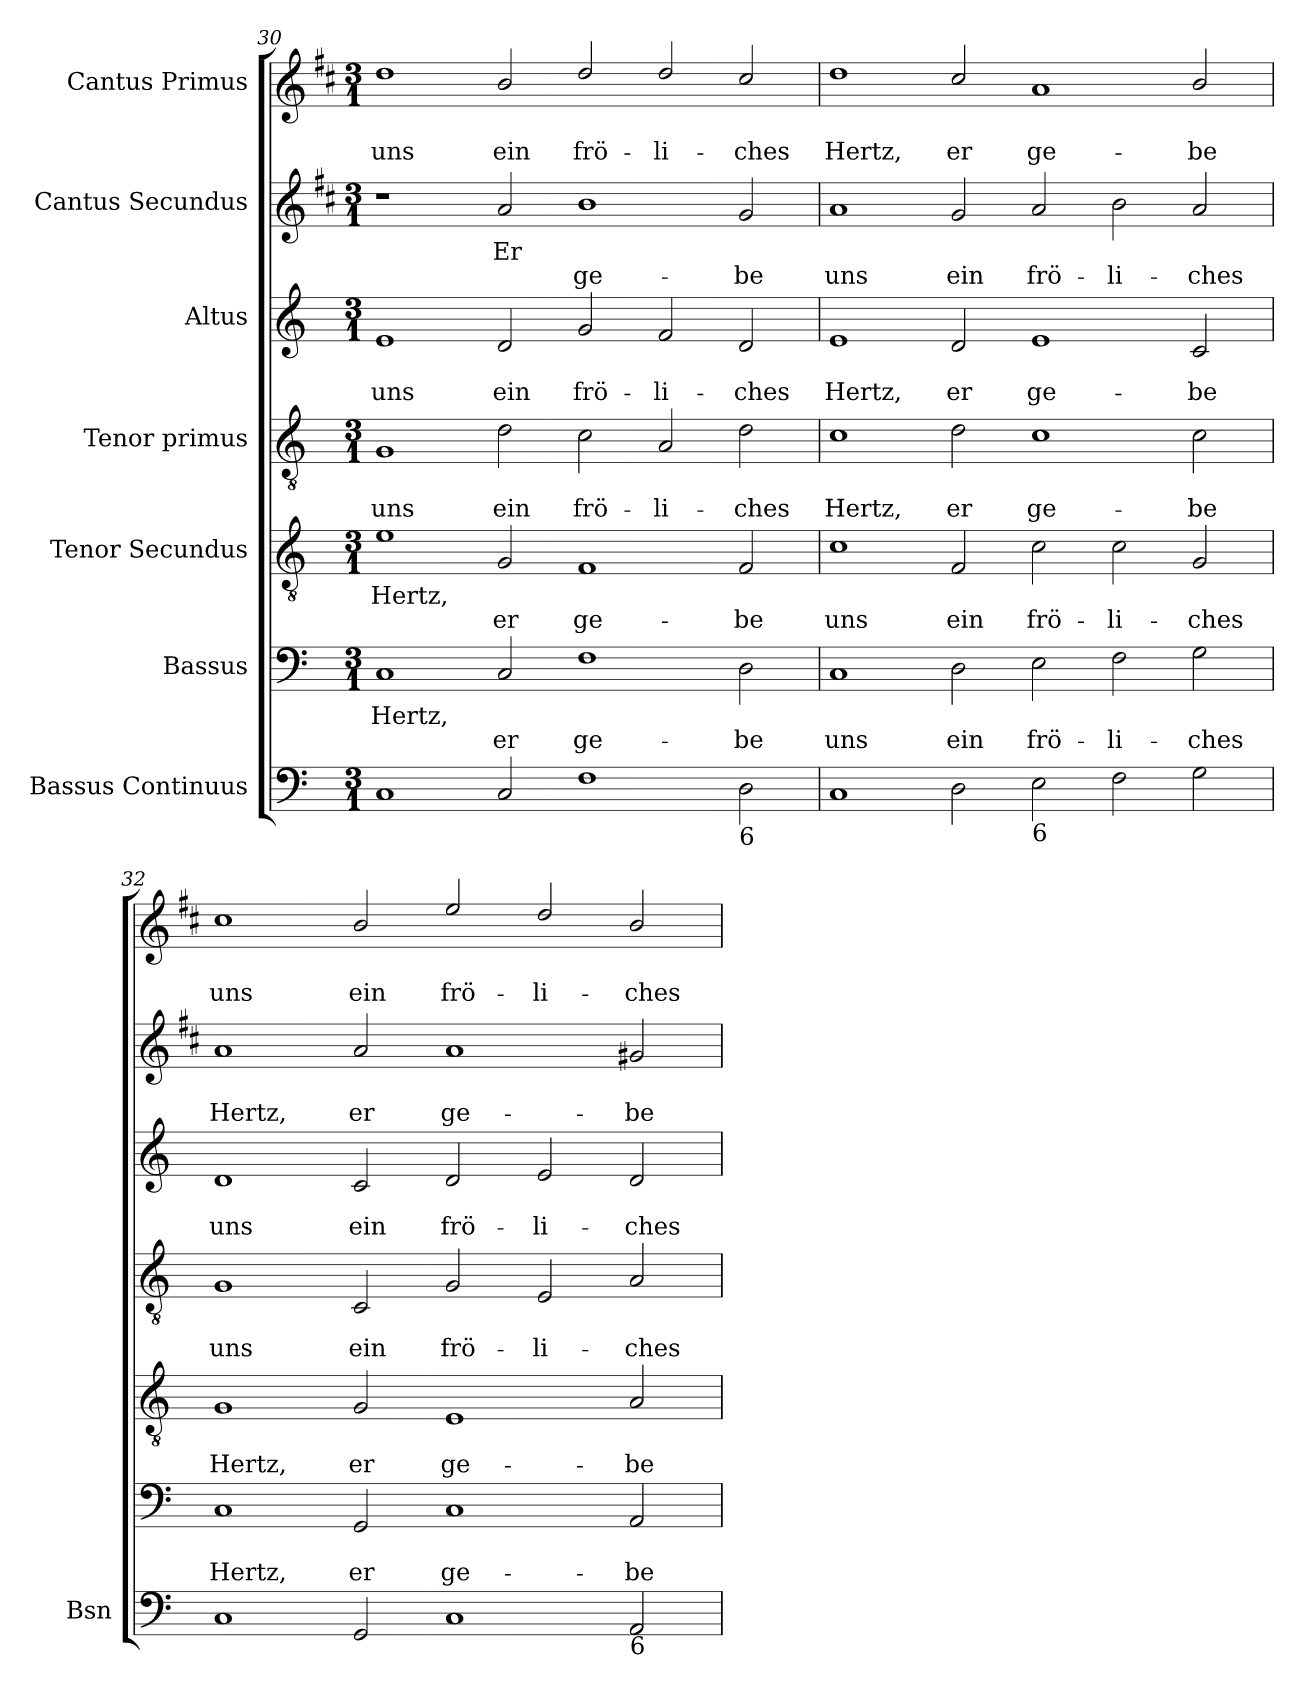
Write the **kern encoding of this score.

**kern	**kern	**text	**text	**kern	**text	**text	**kern	**text	**text	**kern	**text	**text	**kern	**text	**text	**kern	**text	**text
*part7	*part6	*part6	*part6	*part5	*part5	*part5	*part4	*part4	*part4	*part3	*part3	*part3	*part2	*part2	*part2	*part1	*part1	*part1
*staff7	*staff6	*staff6	*staff6	*staff5	*staff5	*staff5	*staff4	*staff4	*staff4	*staff3	*staff3	*staff3	*staff2	*staff2	*staff2	*staff1	*staff1	*staff1
*I"Bassus Continuus	*I"Bassus	*	*	*I"Tenor Secundus	*	*	*I"Tenor primus	*	*	*I"Altus	*	*	*I"Cantus Secundus	*	*	*I"Cantus Primus	*	*
*I'Bsn	*	*	*	*	*	*	*	*	*	*	*	*	*	*	*	*	*	*
!!LO:LB:g=z
*clefF4	*clefF4	*	*	*clefGv2	*	*	*clefGv2	*	*	*clefG2	*	*	*clefG2	*	*	*clefG2	*	*
*	*	*	*	*	*	*	*	*	*	*	*	*	*ITrd1c2	*	*	*ITrd1c2	*	*
*k[]	*k[]	*	*	*k[]	*	*	*k[]	*	*	*k[]	*	*	*k[]	*	*	*k[]	*	*
*C:	*C:	*	*	*C:	*	*	*C:	*	*	*C:	*	*	*C:	*	*	*C:	*	*
*M3/1	*M3/1	*	*	*M3/1	*	*	*M3/1	*	*	*M3/1	*	*	*M3/1	*	*	*M3/1	*	*
=30	=30	=30	=30	=30	=30	=30	=30	=30	=30	=30	=30	=30	=30	=30	=30	=30	=30	=30
*	*	*	*	*	*	*	*	*	*	*	*	*	*	*	*	*^	*	*
!	!	!LO:LY:b	!	!	!LO:LY:b	!	!	!	!LO:LY:b	!	!	!LO:LY:b	!	!	!	!	!LO:N:vis=0	!	!LO:LY:b
1C	1C	Hertz,	.	1e	Hertz,	.	1G	.	uns	1e	.	uns	1r	.	.	1cc	0.ryy	.	uns
!	!	!	!LO:LY:b	!	!	!LO:LY:b	!	!	!LO:LY:b	!	!	!LO:LY:b	!	!LO:LY:b	!	!	!	!	!LO:LY:b
2C	2C	.	er	2G	.	er	2d	.	ein	2d	.	ein	2g	Er	.	2a	.	.	ein
!	!	!	!LO:LY:b	!	!	!LO:LY:b	!	!	!LO:LY:b	!	!	!LO:LY:b	!	!	!LO:LY:b	!	!	!	!LO:LY:b
1F	1F	.	ge-	1F	.	ge-	2c	.	frö-	2g	.	frö-	1a	.	ge-	2cc	.	.	frö-
!	!	!	!	!	!	!	!	!	!LO:LY:b	!	!	!LO:LY:b	!	!	!	!	!	!	!LO:LY:b
.	.	.	.	.	.	.	2A	.	-li-	2f	.	-li-	.	.	.	2cc	.	.	-li-
!LO:TX:b:t=6	!	!	!	!	!	!	!	!	!	!	!	!	!	!	!	!	!	!	!
!	!	!	!LO:LY:b	!	!	!LO:LY:b	!	!	!LO:LY:b	!	!	!LO:LY:b	!	!	!LO:LY:b	!	!	!	!LO:LY:b
2D	2D	.	-be	2F	.	-be	2d	.	-ches	2d	.	-ches	2f	.	-be	2b	.	.	-ches
=31	=31	=31	=31	=31	=31	=31	=31	=31	=31	=31	=31	=31	=31	=31	=31	=31	=31	=31	=31
!	!	!	!LO:LY:b	!	!	!LO:LY:b	!	!	!LO:LY:b	!	!	!LO:LY:b	!	!	!LO:LY:b	!	!LO:N:vis=0	!	!LO:LY:b
1C	1C	.	uns	1c	.	uns	1c	.	Hertz,	1e	.	Hertz,	1g	.	uns	1cc	0.ryy	.	Hertz,
!	!	!	!LO:LY:b	!	!	!LO:LY:b	!	!	!LO:LY:b	!	!	!LO:LY:b	!	!	!LO:LY:b	!	!	!	!LO:LY:b
2D	2D	.	ein	2F	.	ein	2d	.	er	2d	.	er	2f	.	ein	2b	.	.	er
!LO:TX:b:t=6	!	!	!	!	!	!	!	!	!	!	!	!	!	!	!	!	!	!	!
!	!	!	!LO:LY:b	!	!	!LO:LY:b	!	!	!LO:LY:b	!	!	!LO:LY:b	!	!	!LO:LY:b	!	!	!	!LO:LY:b
2E	2E	.	frö-	2c	.	frö-	1c	.	ge-	1e	.	ge-	2g	.	frö-	1g	.	.	ge-
!	!	!	!LO:LY:b	!	!	!LO:LY:b	!	!	!	!	!	!	!	!	!LO:LY:b	!	!	!	!
2F	2F	.	-li-	2c	.	-li-	.	.	.	.	.	.	2a	.	-li-	.	.	.	.
!	!	!	!LO:LY:b	!	!	!LO:LY:b	!	!	!LO:LY:b	!	!	!LO:LY:b	!	!	!LO:LY:b	!	!	!	!LO:LY:b
2G	2G	.	-ches	2G	.	-ches	2c	.	-be	2c	.	-be	2g	.	-ches	2a	.	.	-be
=32	=32	=32	=32	=32	=32	=32	=32	=32	=32	=32	=32	=32	=32	=32	=32	=32	=32	=32	=32
!	!	!	!LO:LY:b	!	!	!LO:LY:b	!	!	!LO:LY:b	!	!	!LO:LY:b	!	!	!LO:LY:b	!	!LO:N:vis=0	!	!LO:LY:b
1C	1C	.	Hertz,	1G	.	Hertz,	1G	.	uns	1d	.	uns	1g	.	Hertz,	1b	0.ryy	.	uns
!	!	!	!LO:LY:b	!	!	!LO:LY:b	!	!	!LO:LY:b	!	!	!LO:LY:b	!	!	!LO:LY:b	!	!	!	!LO:LY:b
2GG	2GG	.	er	2G	.	er	2C	.	ein	2c	.	ein	2g	.	er	2a	.	.	ein
!	!	!	!LO:LY:b	!	!	!LO:LY:b	!	!	!LO:LY:b	!	!	!LO:LY:b	!	!	!LO:LY:b	!	!	!	!LO:LY:b
1C	1C	.	ge-	1E	.	ge-	2G	.	frö-	2d	.	frö-	1g	.	ge-	2dd	.	.	frö-
!	!	!	!	!	!	!	!	!	!LO:LY:b	!	!	!LO:LY:b	!	!	!	!	!	!	!LO:LY:b
.	.	.	.	.	.	.	2E	.	-li-	2e	.	-li-	.	.	.	2cc	.	.	-li-
!LO:TX:b:t=6	!	!	!	!	!	!	!	!	!	!	!	!	!	!	!	!	!	!	!
!	!	!	!LO:LY:b	!	!	!LO:LY:b	!	!	!LO:LY:b	!	!	!LO:LY:b	!	!	!LO:LY:b	!	!	!	!LO:LY:b
2AA	2AA	.	-be	2A	.	-be	2A	.	-ches	2d	.	-ches	2f#X	.	-be	2a	.	.	-ches
*	*	*	*	*	*	*	*	*	*	*	*	*	*	*	*	*v	*v	*	*
=	=	=	=	=	=	=	=	=	=	=	=	=	=	=	=	=	=	=
*-	*-	*-	*-	*-	*-	*-	*-	*-	*-	*-	*-	*-	*-	*-	*-	*-	*-	*-
